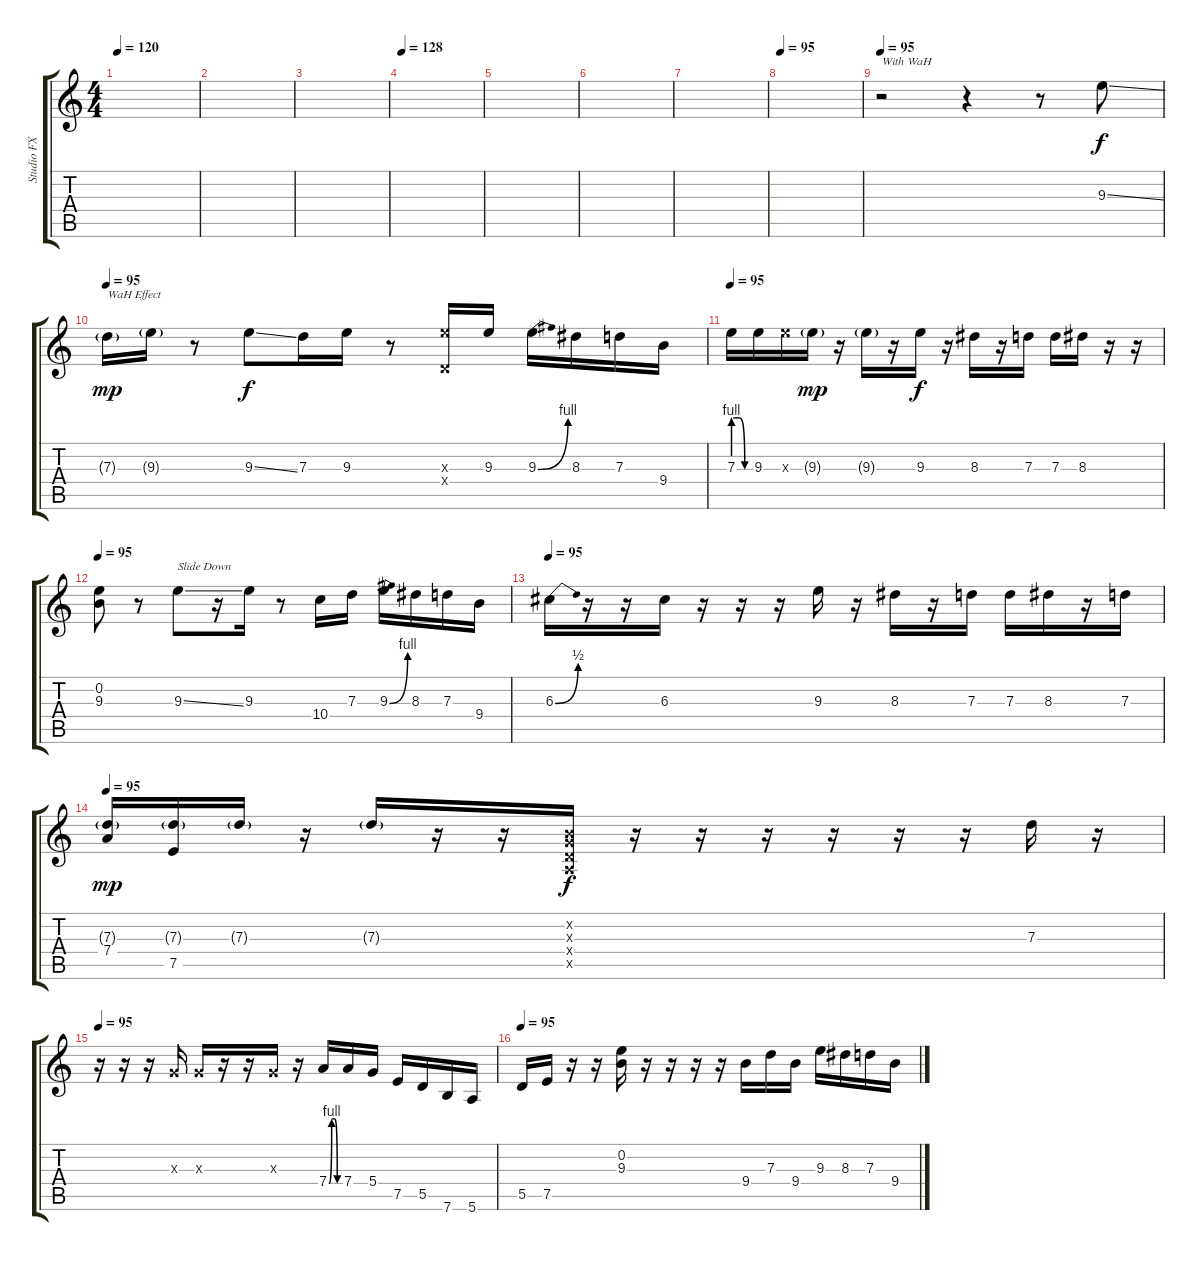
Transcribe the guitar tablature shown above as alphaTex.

\track ("Studio FX" "Studio FX") {instrument overdrivenguitar}
\staff {score tabs}
\tuning (E4 B3 G3 D3 A2 E2) {hide}
\ts (4 4)
\tempo 120
\clef g2
\ks c
|
|
|
\tempo 128
|
|
|
|
\tempo 95
|
\tempo 95
r.2{txt "With WaH"} r.4 r.8 9.3{ss}.8{instrument lead8bassandlead} |
\tempo 95
7.3{g}.16{txt "WaH Effect" dy mp} 9.3{g}.16 r.8 9.3{ss}.8{dy f} 7.3.16 9.3.16 r.8 (9.3{x} 0.4{x}).16 9.3.16 9.3{be (bend 0 0 60 4)}.16 8.3.16 7.3.16 9.4.16 |
\tempo 95
7.3{be (custom 0 4 20 4 40 0 60 0)}.16 9.3.16 9.3{x}.16 9.3{g}.16{dy mp} r.16 9.3{g}.16 r.16 9.3.16{dy f} r.16 8.3.16 r.16 7.3.16 7.3.16 8.3.16 r.16 r.16 |
\tempo 95
(0.2 9.3).8 r.8 9.3{ss}.8{txt "Slide Down"} r.16 9.3.16 r.8 10.4.16 7.3.16 9.3{be (bend 0 0 60 4)}.16 8.3.16 7.3.16 9.4.16 |
\tempo 95
6.3{be (bend 0 0 60 2)}.16 r.16 r.16 6.3.16 r.16 r.16 r.16 9.3.16 r.16 8.3.16 r.16 7.3.16 7.3.16 8.3.16 r.16 7.3.16 |
\tempo 95
(7.3{g} 7.4).16{dy mp} (7.3{g} 7.5).16 7.3{g}.16 r.16 7.3{g}.16 r.16 r.16 (0.2{x} 0.3{x} 0.4{x} 0.5{x}).16{dy f} r.16 r.16 r.16 r.16 r.16 r.16 7.3.16 r.16 |
\tempo 95
r.16{instrument lead4chiff} r.16 r.16 0.3{x}.16 0.3{x}.16 r.16 r.16 0.3{x}.16 r.16 7.4{be (custom 0 0 15 4 30 4 45 0 60 0)}.16{instrument lead8bassandlead} 7.4.16 5.4.16 7.5.16 5.5.16 7.6.16 5.6.16 |
\tempo 95
5.5.16{instrument lead8bassandlead} 7.5.16 r.16{volume 10} r.16 (0.2 9.3).16 r.16 r.16 r.16 r.16 9.4.16 7.3.16 9.4.16 9.3.16 8.3.16 7.3.16 9.4.16
